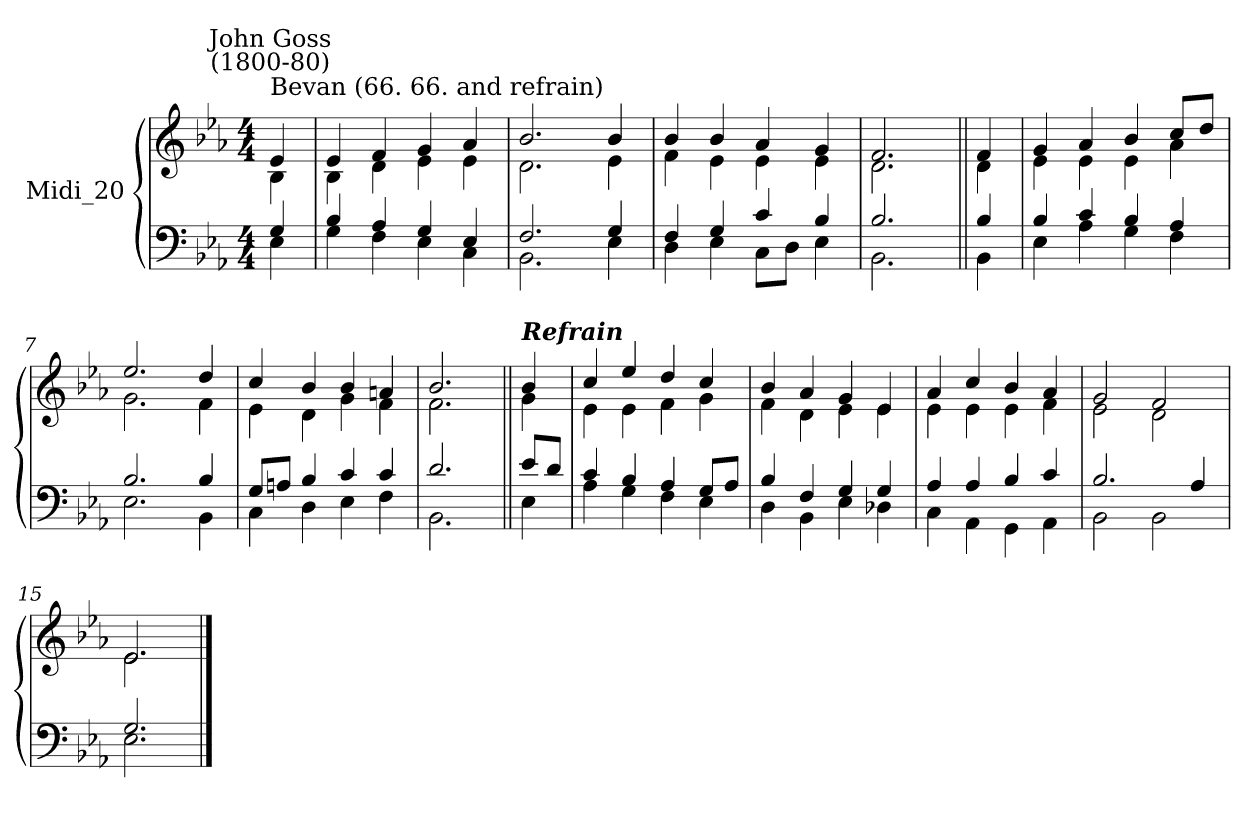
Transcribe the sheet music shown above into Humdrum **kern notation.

**kern	**kern
*part2	*part1
*staff2	*staff1
*I"Midi_20	*I"Midi_20
*clefF4	*clefG2
*k[b-e-a-]	*k[b-e-a-]
*E-:	*E-:
*M4/4	*M4/4
=	=
*^	*^
!	!	!LO:TX:a:t=Bevan (66. 66. and refrain)	!
!	!	!LO:TX:a:cj:t=John Goss\n(1800-80)	!
4G/	4E-\	4e-/	4B-\
=1	=1	=1	=1
4B-/	4G\	4e-/	4B-\
4A-/	4F\	4f/	4d\
4G/	4E-\	4g/	4e-\
4E-/	4C\	4a-/	4e-\
=2	=2	=2	=2
2.F/	2.BB-\	2.b-/	2.d\
4G/	4E-\	4b-/	4e-\
=3	=3	=3	=3
4F/	4D\	4b-/	4f\
4G/	4E-\	4b-/	4e-\
4c/	8C\L	4a-/	4e-\
.	8D\J	.	.
4B-/	4E-\	4g/	4e-\
=4	=4	=4	=4
2.B-/	2.BB-\	2.f/	2.d\
=5||	=5||	=5||	=5||
4B-/	4BB-\	4f/	4d\
=6	=6	=6	=6
4B-/	4E-\	4g/	4e-\
4c/	4A-\	4a-/	4e-\
4B-/	4G\	4b-/	4e-\
4A-/	4F\	8cc/L	4a-\
.	.	8dd/J	.
=7	=7	=7	=7
2.B-/	2.E-\	2.ee-/	2.g\
4B-/	4BB-\	4dd/	4f\
=8	=8	=8	=8
8G/L	4C\	4cc/	4e-\
8An/J	.	.	.
4B-/	4D\	4b-/	4d\
4c/	4E-\	4b-/	4g\
4c/	4F\	4an/	4f\
=9	=9	=9	=9
2.d/	2.BB-\	2.b-/	2.f\
!!LO:LB:g=z	!!
=10||	=10||	=10||	=10||
!	!	!LO:TX:a:Bi:t=Refrain	!
8e-/L	4E-\	4b-/	4g\
8d/J	.	.	.
=11	=11	=11	=11
4c/	4A-\	4cc/	4e-\
4B-/	4G\	4ee-/	4e-\
4A-/	4F\	4dd/	4f\
8G/L	4E-\	4cc/	4g\
8A-/J	.	.	.
=12	=12	=12	=12
4B-/	4D\	4b-/	4f\
4F/	4BB-\	4a-/	4d\
4G/	4E-\	4g/	4e-\
4G/	4D-X\	4e-/	4e-\
=13	=13	=13	=13
4A-/	4C\	4a-/	4e-\
4A-/	4AA-\	4cc/	4e-\
4B-/	4GG\	4b-/	4e-\
4c/	4AA-\	4a-/	4f\
=14	=14	=14	=14
2.B-/	2BB-\	2g/	2e-\
.	2BB-\	2f/	2d\
4A-/	.	.	.
=15	=15	=15	=15
2.G/	2.E-\	2.e-/	2.e-\
*v	*v	*	*
*	*v	*v
==	==
*-	*-
